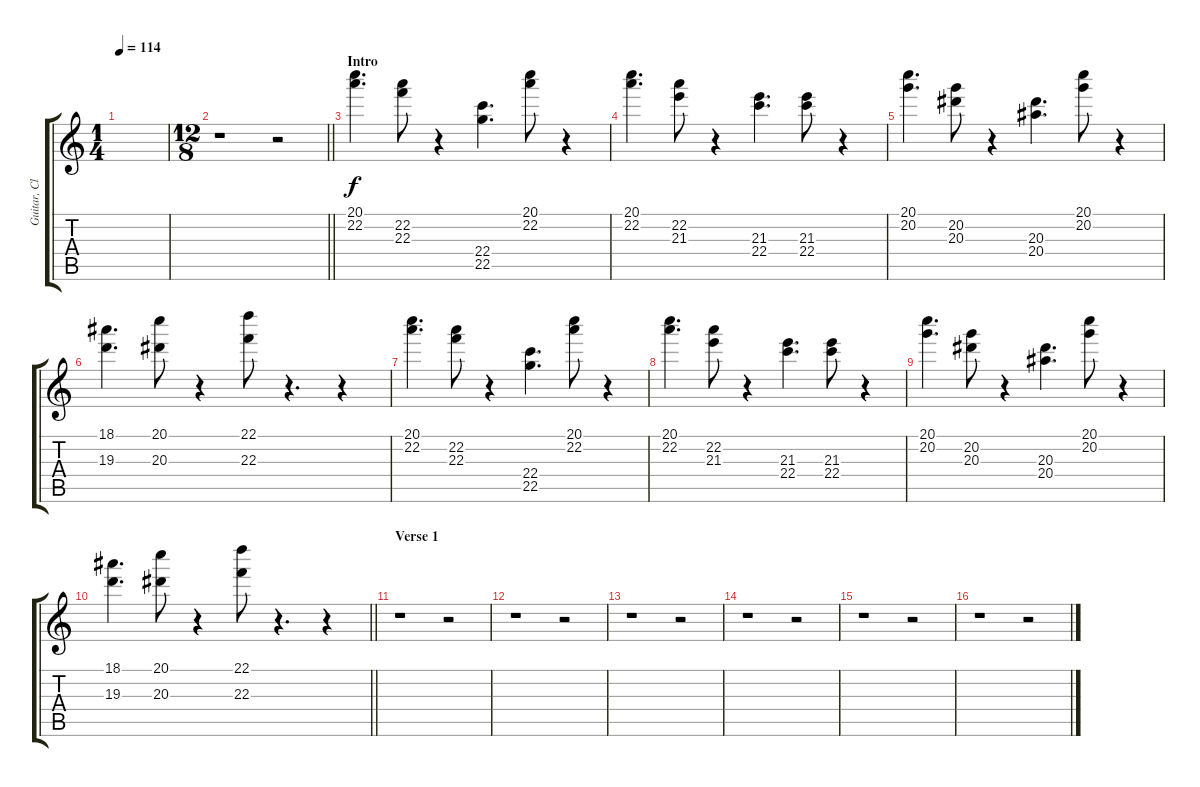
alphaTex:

\track ("Guitar, Clean 3" "Guitar, Cl") {instrument electricguitarclean}
\staff {score tabs}
\tuning (E4 B3 G3 D3 A2 E2) {hide}
\ts (1 4)
\tempo 114
\clef g2
\ks c
|
\ts (12 8)
\barLineRight lightlight
r.1 r.2 |
\section ("" "Intro")
(20.1 22.2).4{d} (22.2 22.3).8 r.4 (22.4 22.5).4{d} (20.1 22.2).8 r.4 |
(20.1 22.2).4{d} (22.2 21.3).8 r.4 (21.3 22.4).4{d} (21.3 22.4).8 r.4 |
(20.1 20.2).4{d} (20.2 20.3).8 r.4 (20.3 20.4).4{d} (20.1 20.2).8 r.4 |
(18.1 19.3).4{d} (20.1 20.3).8 r.4 (22.1 22.3).8 r.4{d} r.4 |
(20.1 22.2).4{d} (22.2 22.3).8 r.4 (22.4 22.5).4{d} (20.1 22.2).8 r.4 |
(20.1 22.2).4{d} (22.2 21.3).8 r.4 (21.3 22.4).4{d} (21.3 22.4).8 r.4 |
(20.1 20.2).4{d} (20.2 20.3).8 r.4 (20.3 20.4).4{d} (20.1 20.2).8 r.4 |
\barLineRight lightlight
(18.1 19.3).4{d} (20.1 20.3).8 r.4 (22.1 22.3).8 r.4{d} r.4 |
\section ("" "Verse 1")
r.1 r.2 |
r.1 r.2 |
r.1 r.2 |
r.1 r.2 |
r.1 r.2 |
r.1 r.2
